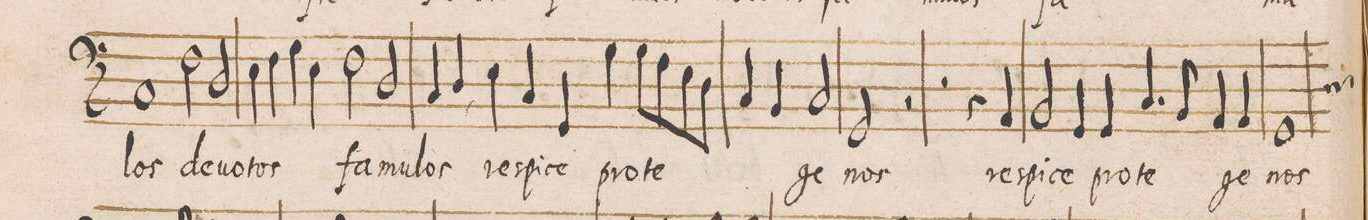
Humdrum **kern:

**kern	**text
*I"BASVS	*
*clefF4	*
*k[]	*
*met(C|)	*
*M2/1	*
1C	-los
2F\	de-
2D/	-vo-
=17-	=17-
4E\	-tos
4F\	.
4G\	.
4E\	.
2F\	fa-
2D/	-mu-
=18-	=18-
4C/	-los
4D,</	.
4E\	re-
4C/	-spi-
4GG/	-ce
4G\	pro-
8G\L	-te-
8F\	.
8E\	.
8D\J	.
=19-	=19-
4C/	.
4BB/	.
2C/	-ge
2GG/	nos
2rC	.
=20-	=20-
2r	.
4r	.
4AA/	re-
2BB/	-spi-
4GG/	-ce
4GG/	pro-
=21-	=21-
4.C/	-te-
8BB/	.
4AA/	.
4AA/	-ge
*custos:D	*
1GG	nos
=22-	=22-
*-	*-
